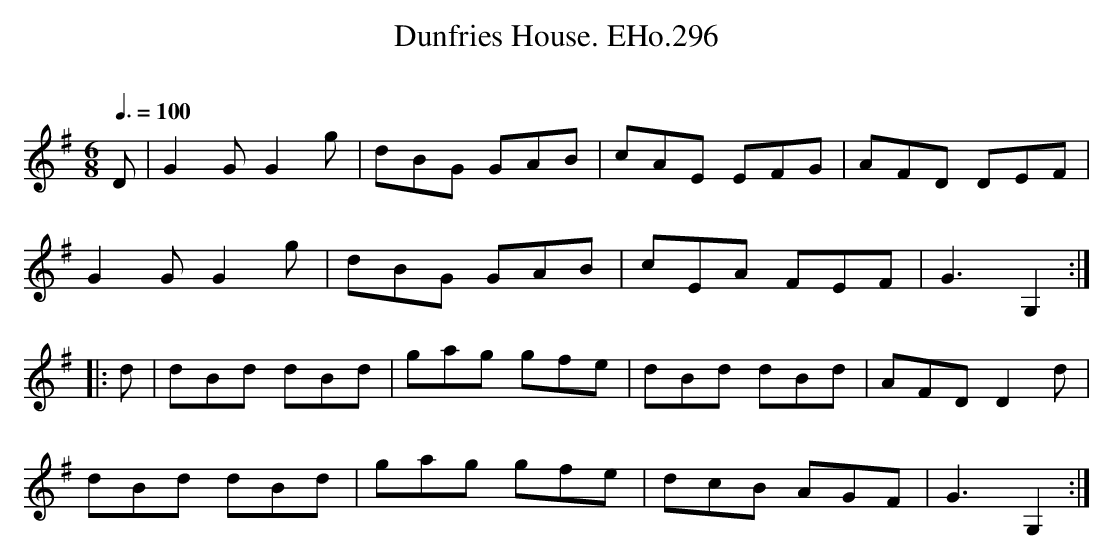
X:1
T:Dunfries House. EHo.296
M:6/8
L:1/8
Q:3/8=100
O:
K:G
D | G2G G2g | dBG GAB | cAE EFG | AFD DEF |
G2G G2g | dBG GAB | cEA FEF | G3 G,2 :|
|: d | dBd dBd | gag gfe | dBd dBd | AFD D2d |
dBd dBd | gag gfe | dcB AGF | G3 G,2 :|
